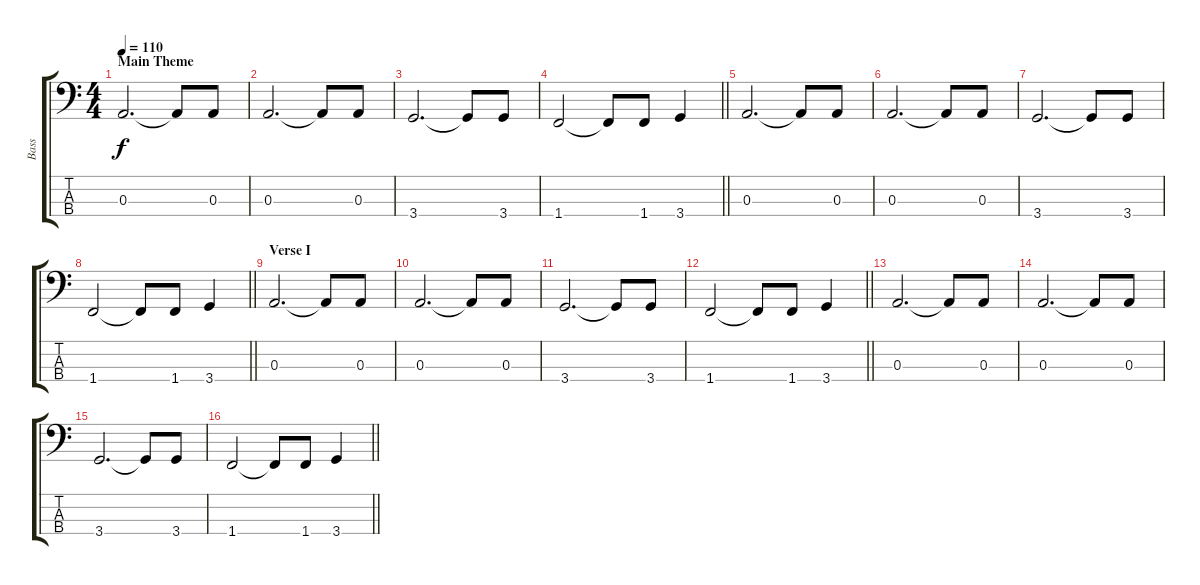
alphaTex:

\track ("Bass" "Bass") {instrument electricbassfinger}
\staff {score tabs}
\tuning (G2 D2 A1 E1) {hide}
\ts (4 4)
\section ("" "Main Theme")
\tempo 110
\clef f4
\ks c
0.3.2{d dy f} 0.3{t}.8 0.3.8 |
0.3.2{d} 0.3{t}.8 0.3.8 |
3.4.2{d} 3.4{t}.8 3.4.8 |
\barLineRight lightlight
1.4.2 1.4{t}.8 1.4.8 3.4.4 |
\section ("" "")
0.3.2{d} 0.3{t}.8 0.3.8 |
0.3.2{d} 0.3{t}.8 0.3.8 |
3.4.2{d} 3.4{t}.8 3.4.8 |
\barLineRight lightlight
1.4.2 1.4{t}.8 1.4.8 3.4.4 |
\section ("" "Verse I")
0.3.2{d} 0.3{t}.8 0.3.8 |
0.3.2{d} 0.3{t}.8 0.3.8 |
3.4.2{d} 3.4{t}.8 3.4.8 |
\barLineRight lightlight
1.4.2 1.4{t}.8 1.4.8 3.4.4 |
\section ("" "")
0.3.2{d} 0.3{t}.8 0.3.8 |
0.3.2{d} 0.3{t}.8 0.3.8 |
3.4.2{d} 3.4{t}.8 3.4.8 |
\barLineRight lightlight
1.4.2 1.4{t}.8 1.4.8 3.4.4
